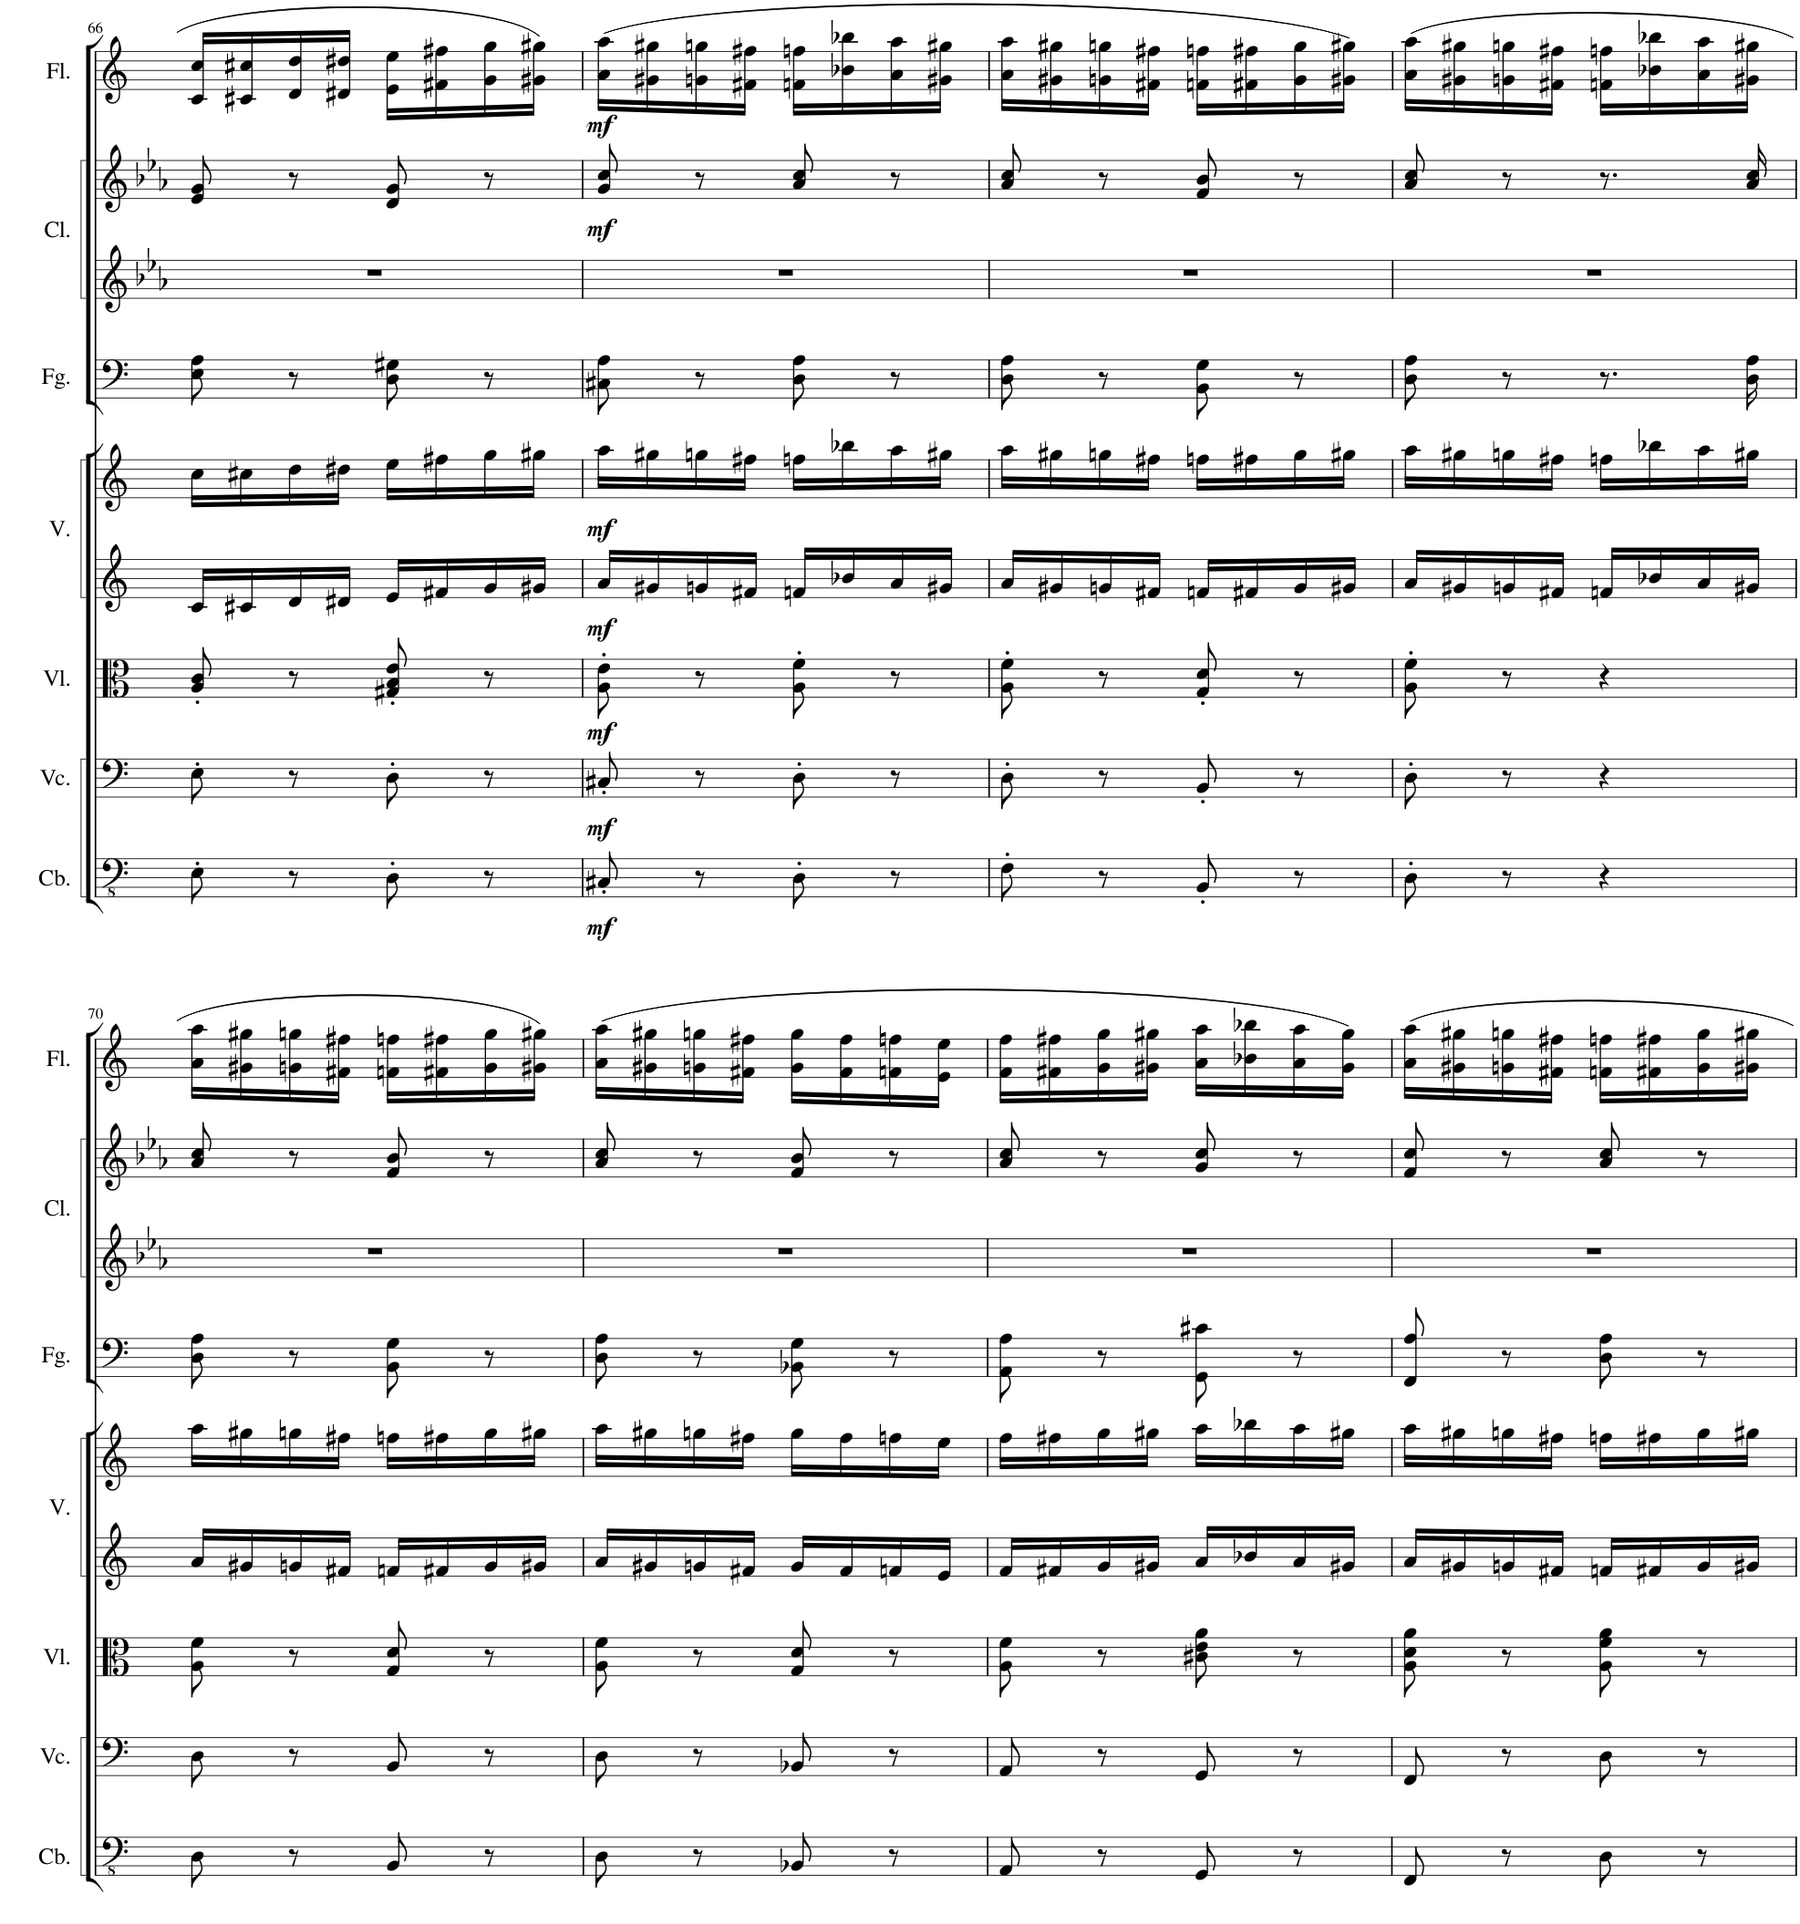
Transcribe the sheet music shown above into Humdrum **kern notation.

**kern	**dynam	**kern	**dynam	**kern	**dynam	**kern	**kern	**dynam	**kern	**kern	**dynam	**kern	**dynam
*part7	*part7	*part6	*part6	*part5	*part5	*part4	*part4	*part4	*part3	*part2	*part2	*part1	*part1
*staff8	*staff8	*staff7	*staff7	*staff6	*staff6	*staff5	*staff4	*staff4/5	*staff3	*staff2	*staff2	*staff1	*staff1
*I"Contrabassi	*	*I"Violoncelli	*	*I"Viole	*	*I"Violini	*	*	*I"2 Fagotti	*I"2 Clarinetti (in A)	*	*I"2 Flauti	*
*I'Cb.	*	*I'Vc.	*	*I'Vl.	*	*I'V.	*	*	*I'Fg.	*I'Cl.	*	*I'Fl.	*
!!LO:PB:g=z
*clefFv4	*	*clefF4	*	*clefC3	*	*clefG2	*clefG2	*	*clefF4	*clefG2	*	*clefG2	*
*Trd7c12	*	*	*	*	*	*	*	*	*	*Trd2c3	*	*	*
*k[]	*	*k[]	*	*k[]	*	*k[]	*k[]	*	*k[]	*k[b-e-a-]	*	*k[]	*
*M2/4	*	*M2/4	*	*M2/4	*	*M2/4	*M2/4	*	*M2/4	*M2/4	*	*M2/4	*
=66	=66	=66	=66	=66	=66	=66	=66	=66	=66	=66	=66	=66	=66
8EE'\	.	8E'\	.	8A/' 8c/'	.	16c/LL	16cc\LL	.	8E\ 8A\	8e-/ 8g/	.	16c/ 16cc/LL	.
.	.	.	.	.	.	16c#X/	16cc#X\	.	.	.	.	16c#X/ 16cc#X/	.
8r	.	8r	.	8r	.	16d/	16dd\	.	8r	8r	.	16d/ 16dd/	.
.	.	.	.	.	.	16d#X/JJ	16dd#X\JJ	.	.	.	.	16d#X/ 16dd#X/JJ	.
8DD'\	.	8D'\	.	8G#X/' 8B/' 8e/'	.	16e/LL	16ee\LL	.	8D\ 8G#X\	8d/ 8g/	.	16e\ 16ee\LL	.
.	.	.	.	.	.	16f#X/	16ff#X\	.	.	.	.	16f#X\ 16ff#X\	.
8r	.	8r	.	8r	.	16g/	16gg\	.	8r	8r	.	16g\ 16gg\	.
.	.	.	.	.	.	16g#X/JJ	16gg#X\JJ	.	.	.	.	16g#X\ 16gg#X\JJ	.
=67	=67	=67	=67	=67	=67	=67	=67	=67	=67	=67	=67	=67	=67
!	!LO:DY:b	!	!LO:DY:b	!	!LO:DY:b	!	!	!LO:DY:b=2	!	!	!	!	!
!	!	!	!	!	!	!	!	!LO:DY:n=1:b	!	!	!LO:DY:b	!	!LO:DY:b
8CC#X'/	mf	8C#X'/	mf	8A\' 8e\'	mf	16a/LL	16aa\LL	mf mf	8C#X\ 8A\	8g/ 8cc/	mf	(16a\ 16aa\LL	mf
.	.	.	.	.	.	16g#X/	16gg#X\	.	.	.	.	16g#X\ 16gg#X\	.
8r	.	8r	.	8r	.	16gn/	16ggn\	.	8r	8r	.	16gn\ 16ggn\	.
.	.	.	.	.	.	16f#X/JJ	16ff#X\JJ	.	.	.	.	16f#X\ 16ff#X\JJ	.
8DD'\	.	8D'\	.	8A\' 8f\'	.	16fn/LL	16ffn\LL	.	8D\ 8A\	8a-/ 8cc/	.	16fn\ 16ffn\LL	.
.	.	.	.	.	.	16b-X/	16bb-X\	.	.	.	.	16b-X\ 16bb-X\	.
8r	.	8r	.	8r	.	16a/	16aa\	.	8r	8r	.	16a\ 16aa\	.
.	.	.	.	.	.	16g#X/JJ	16gg#X\JJ	.	.	.	.	16g#X\ 16gg#X\JJ	.
=68	=68	=68	=68	=68	=68	=68	=68	=68	=68	=68	=68	=68	=68
8FF'\	.	8D'\	.	8A\' 8f\'	.	16a/LL	16aa\LL	.	8D\ 8A\	8a-/ 8cc/	.	16a\ 16aa\LL	.
.	.	.	.	.	.	16g#X/	16gg#X\	.	.	.	.	16g#X\ 16gg#X\	.
8r	.	8r	.	8r	.	16gn/	16ggn\	.	8r	8r	.	16gn\ 16ggn\	.
.	.	.	.	.	.	16f#X/JJ	16ff#X\JJ	.	.	.	.	16f#X\ 16ff#X\JJ	.
8BBB'/	.	8BB'/	.	8G/' 8d/'	.	16fn/LL	16ffn\LL	.	8BB\ 8G\	8f/ 8b-/	.	16fn\ 16ffn\LL	.
.	.	.	.	.	.	16f#X/	16ff#X\	.	.	.	.	16f#X\ 16ff#X\	.
8r	.	8r	.	8r	.	16g/	16gg\	.	8r	8r	.	16g\ 16gg\	.
.	.	.	.	.	.	16g#X/JJ	16gg#X\JJ	.	.	.	.	16g#X\ 16gg#X\JJ)	.
=69	=69	=69	=69	=69	=69	=69	=69	=69	=69	=69	=69	=69	=69
8DD'\	.	8D'\	.	8A\' 8f\'	.	16a/LL	16aa\LL	.	8D\ 8A\	8a-/ 8cc/	.	(16a\ 16aa\LL	.
.	.	.	.	.	.	16g#X/	16gg#X\	.	.	.	.	16g#X\ 16gg#X\	.
8r	.	8r	.	8r	.	16gn/	16ggn\	.	8r	8r	.	16gn\ 16ggn\	.
.	.	.	.	.	.	16f#X/JJ	16ff#X\JJ	.	.	.	.	16f#X\ 16ff#X\JJ	.
4r	.	4r	.	4r	.	16fn/LL	16ffn\LL	.	8.r	8.r	.	16fn\ 16ffn\LL	.
.	.	.	.	.	.	16b-X/	16bb-X\	.	.	.	.	16b-X\ 16bb-X\	.
.	.	.	.	.	.	16a/	16aa\	.	.	.	.	16a\ 16aa\	.
.	.	.	.	.	.	16g#X/JJ	16gg#X\JJ	.	16D\ 16A\	16a-/ 16cc/	.	16g#X\ 16gg#X\JJ	.
!!LO:LB:g=z
=70	=70	=70	=70	=70	=70	=70	=70	=70	=70	=70	=70	=70	=70
8DD\	.	8D\	.	8A\ 8f\	.	16a/LL	16aa\LL	.	8D\ 8A\	8a-/ 8cc/	.	16a\ 16aa\LL	.
.	.	.	.	.	.	16g#X/	16gg#X\	.	.	.	.	16g#X\ 16gg#X\	.
8r	.	8r	.	8r	.	16gn/	16ggn\	.	8r	8r	.	16gn\ 16ggn\	.
.	.	.	.	.	.	16f#X/JJ	16ff#X\JJ	.	.	.	.	16f#X\ 16ff#X\JJ	.
8BBB/	.	8BB/	.	8G/ 8d/	.	16fn/LL	16ffn\LL	.	8BB\ 8G\	8f/ 8b-/	.	16fn\ 16ffn\LL	.
.	.	.	.	.	.	16f#X/	16ff#X\	.	.	.	.	16f#X\ 16ff#X\	.
8r	.	8r	.	8r	.	16g/	16gg\	.	8r	8r	.	16g\ 16gg\	.
.	.	.	.	.	.	16g#X/JJ	16gg#X\JJ	.	.	.	.	16g#X\ 16gg#X\JJ)	.
=71	=71	=71	=71	=71	=71	=71	=71	=71	=71	=71	=71	=71	=71
8DD\	.	8D\	.	8A\ 8f\	.	16a/LL	16aa\LL	.	8D\ 8A\	8a-/ 8cc/	.	(16a\ 16aa\LL	.
.	.	.	.	.	.	16g#X/	16gg#X\	.	.	.	.	16g#X\ 16gg#X\	.
8r	.	8r	.	8r	.	16gn/	16ggn\	.	8r	8r	.	16gn\ 16ggn\	.
.	.	.	.	.	.	16f#X/JJ	16ff#X\JJ	.	.	.	.	16f#X\ 16ff#X\JJ	.
8BBB-X/	.	8BB-X/	.	8G/ 8d/	.	16g/LL	16gg\LL	.	8BB-X\ 8G\	8f/ 8b-/	.	16g\ 16gg\LL	.
.	.	.	.	.	.	16f#/	16ff#\	.	.	.	.	16f#\ 16ff#\	.
8r	.	8r	.	8r	.	16fn/	16ffn\	.	8r	8r	.	16fn\ 16ffn\	.
.	.	.	.	.	.	16e/JJ	16ee\JJ	.	.	.	.	16e\ 16ee\JJ	.
=72	=72	=72	=72	=72	=72	=72	=72	=72	=72	=72	=72	=72	=72
8AAA/	.	8AA/	.	8A\ 8f\	.	16f/LL	16ff\LL	.	8AA\ 8A\	8a-/ 8cc/	.	16f\ 16ff\LL	.
.	.	.	.	.	.	16f#X/	16ff#X\	.	.	.	.	16f#X\ 16ff#X\	.
8r	.	8r	.	8r	.	16g/	16gg\	.	8r	8r	.	16g\ 16gg\	.
.	.	.	.	.	.	16g#X/JJ	16gg#X\JJ	.	.	.	.	16g#X\ 16gg#X\JJ	.
8GGG/	.	8GG/	.	8c#X\ 8e\ 8a\	.	16a/LL	16aa\LL	.	8GG\ 8c#X\	8g/ 8cc/	.	16a\ 16aa\LL	.
.	.	.	.	.	.	16b-X/	16bb-X\	.	.	.	.	16b-X\ 16bb-X\	.
8r	.	8r	.	8r	.	16a/	16aa\	.	8r	8r	.	16a\ 16aa\	.
.	.	.	.	.	.	16g#X/JJ	16gg#X\JJ	.	.	.	.	16g#\ 16gg#\JJ)	.
=73	=73	=73	=73	=73	=73	=73	=73	=73	=73	=73	=73	=73	=73
8FFF/	.	8FF/	.	8A\ 8d\ 8a\	.	16a/LL	16aa\LL	.	8FF/ 8A/	8f/ 8cc/	.	16a\ 16aa\LL	.
.	.	.	.	.	.	16g#X/	16gg#X\	.	.	.	.	16g#X\ 16gg#X\	.
8r	.	8r	.	8r	.	16gn/	16ggn\	.	8r	8r	.	16gn\ 16ggn\	.
.	.	.	.	.	.	16f#X/JJ	16ff#X\JJ	.	.	.	.	16f#X\ 16ff#X\JJ	.
8DD\	.	8D\	.	8A\ 8f\ 8a\	.	16fn/LL	16ffn\LL	.	8D\ 8A\	8a-/ 8cc/	.	16fn\ 16ffn\LL	.
.	.	.	.	.	.	16f#X/	16ff#X\	.	.	.	.	16f#X\ 16ff#X\	.
8r	.	8r	.	8r	.	16g/	16gg\	.	8r	8r	.	16g\ 16gg\	.
.	.	.	.	.	.	16g#X/JJ	16gg#X\JJ	.	.	.	.	16g#X\ 16gg#X\JJ	.
=	=	=	=	=	=	=	=	=	=	=	=	=	=
*-	*-	*-	*-	*-	*-	*-	*-	*-	*-	*-	*-	*-	*-
